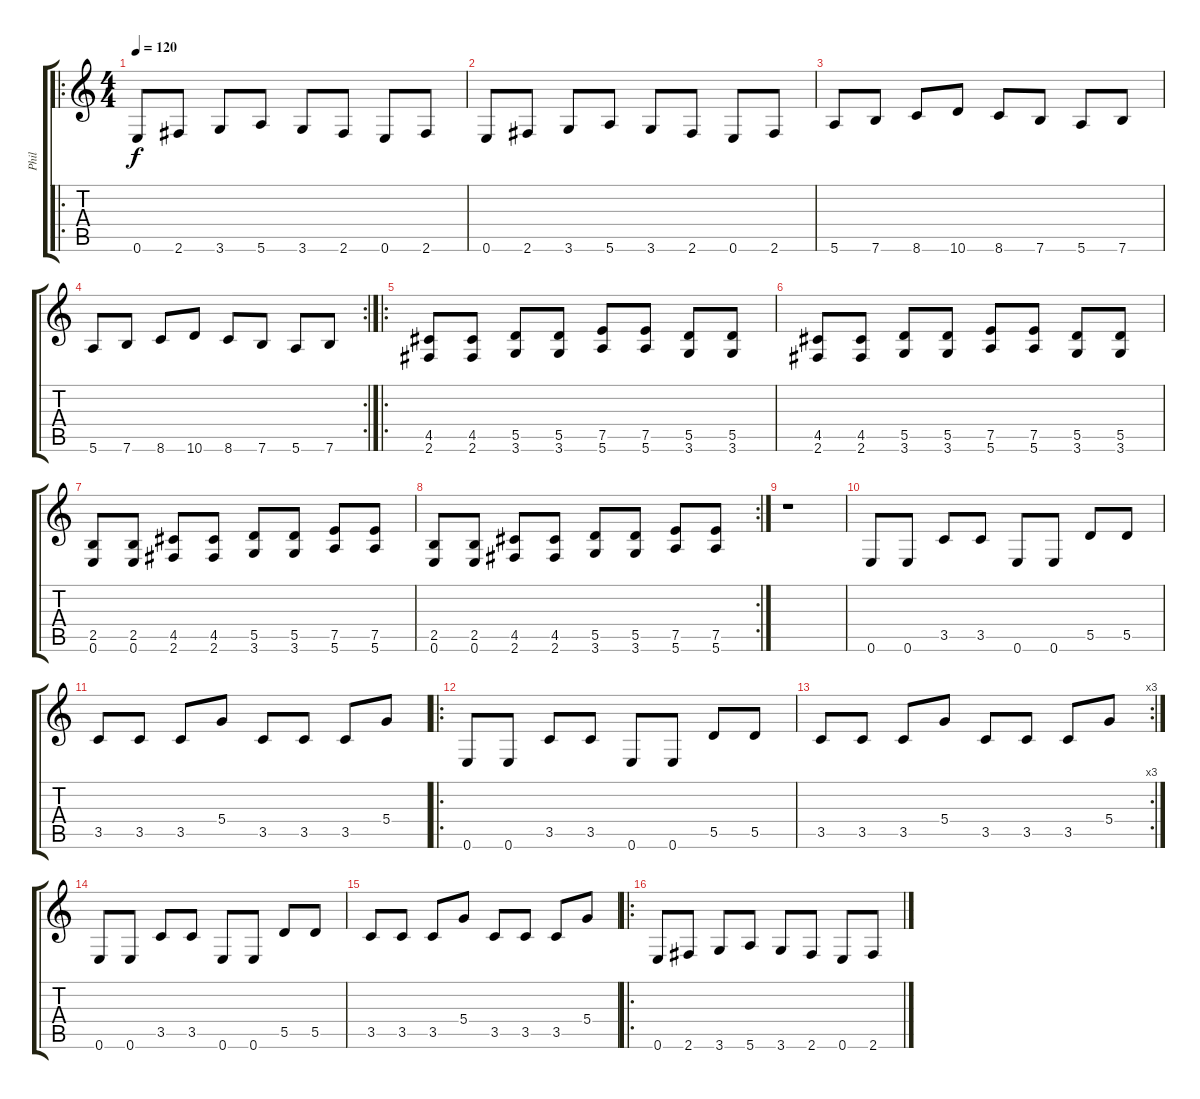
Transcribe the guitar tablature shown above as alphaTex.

\track ("Phil" "Phil") {instrument overdrivenguitar}
\staff {score tabs}
\tuning (E4 B3 G3 D3 A2 E2) {hide}
\ro
\ts (4 4)
\tempo 120
\clef g2
\ks c
0.6.8{dy f instrument overdrivenguitar} 2.6.8 3.6.8 5.6.8 3.6.8 2.6.8 0.6.8 2.6.8 |
0.6.8 2.6.8 3.6.8 5.6.8 3.6.8 2.6.8 0.6.8 2.6.8 |
5.6.8 7.6.8 8.6.8 10.6.8 8.6.8 7.6.8 5.6.8 7.6.8 |
\rc 2
5.6.8 7.6.8 8.6.8 10.6.8 8.6.8 7.6.8 5.6.8 7.6.8 |
\ro
(4.5 2.6).8 (4.5 2.6).8 (5.5 3.6).8 (5.5 3.6).8 (7.5 5.6).8 (7.5 5.6).8 (5.5 3.6).8 (5.5 3.6).8 |
(4.5 2.6).8 (4.5 2.6).8 (5.5 3.6).8 (5.5 3.6).8 (7.5 5.6).8 (7.5 5.6).8 (5.5 3.6).8 (5.5 3.6).8 |
(2.5 0.6).8 (2.5 0.6).8 (4.5 2.6).8 (4.5 2.6).8 (5.5 3.6).8 (5.5 3.6).8 (7.5 5.6).8 (7.5 5.6).8 |
\rc 2
(2.5 0.6).8 (2.5 0.6).8 (4.5 2.6).8 (4.5 2.6).8 (5.5 3.6).8 (5.5 3.6).8 (7.5 5.6).8 (7.5 5.6).8 |
r.1 |
0.6.8 0.6.8 3.5.8 3.5.8 0.6.8 0.6.8 5.5.8 5.5.8 |
3.5.8 3.5.8 3.5.8 5.4.8 3.5.8 3.5.8 3.5.8 5.4.8 |
\ro
0.6.8 0.6.8 3.5.8 3.5.8 0.6.8 0.6.8 5.5.8 5.5.8 |
\rc 3
3.5.8 3.5.8 3.5.8 5.4.8 3.5.8 3.5.8 3.5.8 5.4.8 |
0.6.8 0.6.8 3.5.8 3.5.8 0.6.8 0.6.8 5.5.8 5.5.8 |
3.5.8 3.5.8 3.5.8 5.4.8 3.5.8 3.5.8 3.5.8 5.4.8 |
\ro
0.6.8 2.6.8 3.6.8 5.6.8 3.6.8 2.6.8 0.6.8 2.6.8
